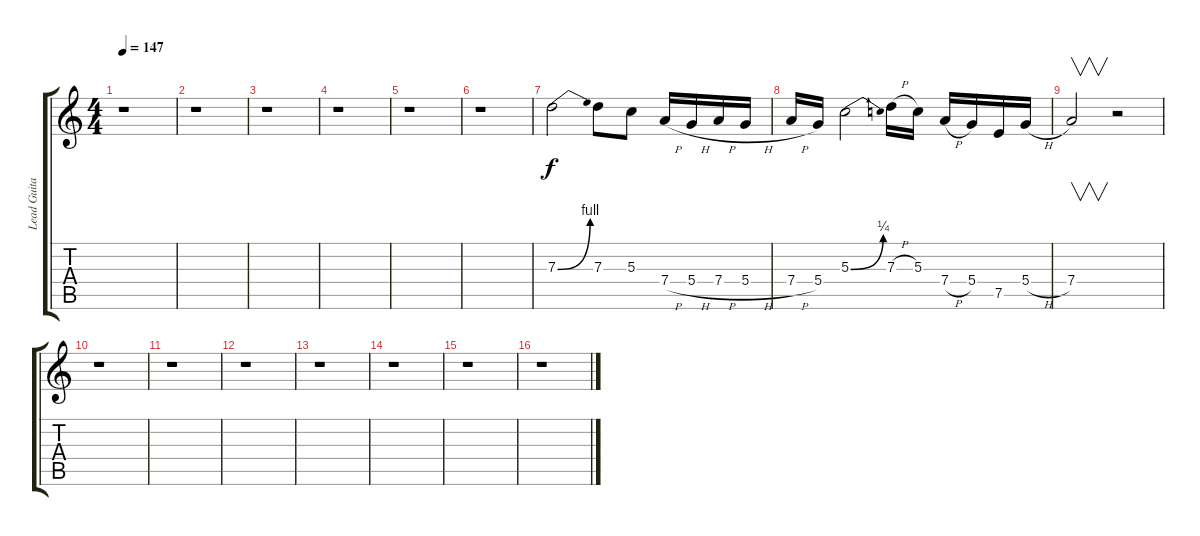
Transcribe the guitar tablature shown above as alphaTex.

\track ("Lead Guitar" "Lead Guita") {instrument distortionguitar}
\staff {score tabs}
\tuning (E4 B3 G3 D3 A2 E2) {hide}
\ts (4 4)
\tempo 147
\clef g2
\ks c
r.1{dy f} |
r.1 |
r.1 |
r.1 |
r.1 |
r.1 |
7.3{be (bend 0 0 60 4)}.2 7.3.8 5.3.8 7.4{h}.16 5.4{h}.16 7.4{h}.16 5.4{h}.16 |
7.4{h}.16 5.4.16 5.3{be (bend 0 0 60 1)}.2 7.3{h}.16 5.3.16 7.4{h}.16 5.4.16 7.5.16 5.4{h}.16 |
7.4.2{v} r.2 |
r.1 |
r.1 |
r.1 |
r.1 |
r.1 |
r.1 |
r.1
